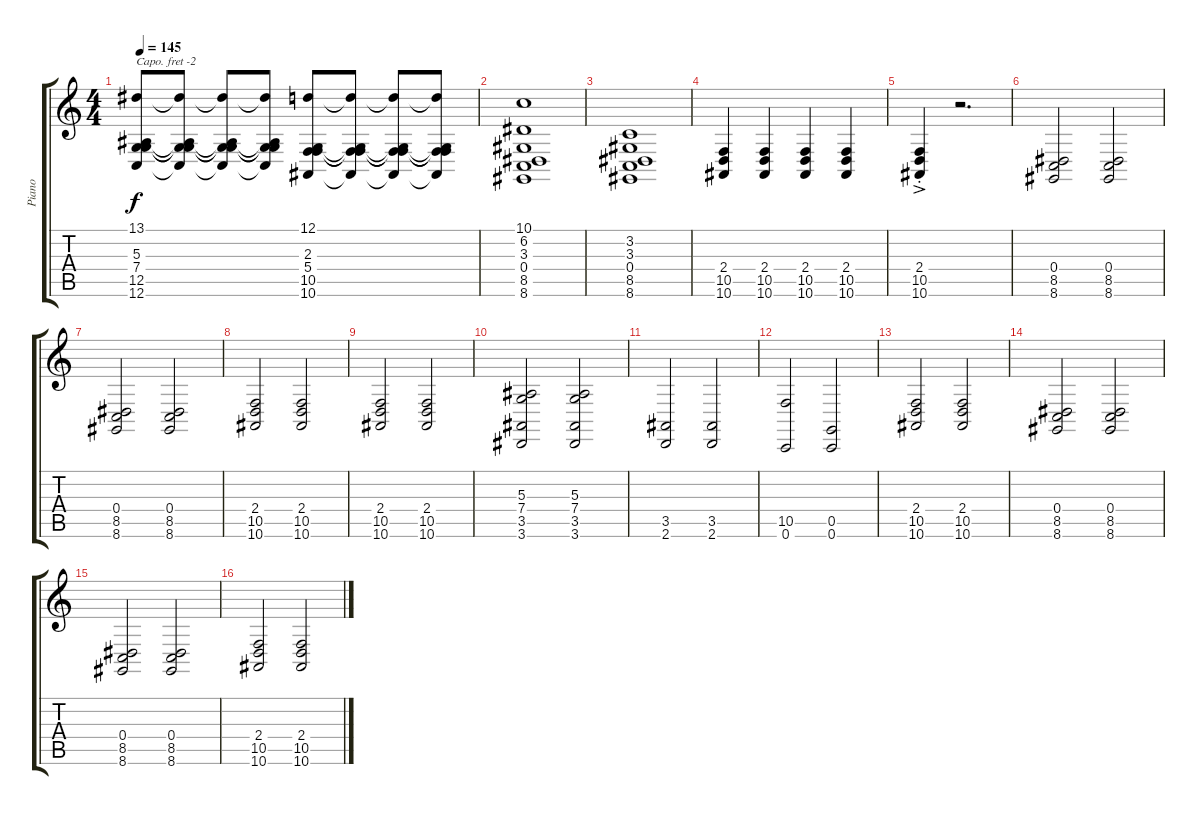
\track ("Piano" "Piano") {instrument acousticgrandpiano}
\staff {score tabs}
\capo -2
\tuning (E4 B3 G3 D3 A2 D2) {hide}
\ts (4 4)
\tempo 145
\clef g2
\ks c
(13.1 5.3 7.4 12.5 12.6).8{dy f} (13.1{t} 5.3{t} 7.4{t} 12.5{t} 12.6{t}).8 (13.1{t} 5.3{t} 7.4{t} 12.5{t} 12.6{t}).8 (13.1{t} 5.3{t} 7.4{t} 12.5{t} 12.6{t}).8 (12.1 2.3 5.4 10.5 10.6).8 (12.1{t} 2.3{t} 5.4{t} 10.5{t} 10.6{t}).8 (12.1{t} 2.3{t} 5.4{t} 10.5{t} 10.6{t}).8 (12.1{t} 2.3{t} 5.4{t} 10.5{t} 10.6{t}).8 |
(10.1 6.2 3.3 0.4 8.5 8.6).1 |
(3.2 3.3 0.4 8.5 8.6).1 |
(2.4 10.5 10.6).4 (2.4 10.5 10.6).4 (2.4 10.5 10.6).4 (2.4 10.5 10.6).4 |
(2.4{ac st} 10.5{ac st} 10.6{ac st}).4 r.2{d} |
(0.4 8.5 8.6).2 (0.4 8.5 8.6).2 |
(0.4 8.5 8.6).2 (0.4 8.5 8.6).2 |
(2.4 10.5 10.6).2 (2.4 10.5 10.6).2 |
(2.4 10.5 10.6).2 (2.4 10.5 10.6).2 |
(5.3 7.4 3.5 3.6).2 (5.3 7.4 3.5 3.6).2 |
(3.5 2.6).2 (3.5 2.6).2 |
(10.5 0.6).2 (0.5 0.6).2 |
(2.4 10.5 10.6).2 (2.4 10.5 10.6).2 |
(0.4 8.5 8.6).2 (0.4 8.5 8.6).2 |
(0.4 8.5 8.6).2 (0.4 8.5 8.6).2 |
(2.4 10.5 10.6).2 (2.4 10.5 10.6).2
